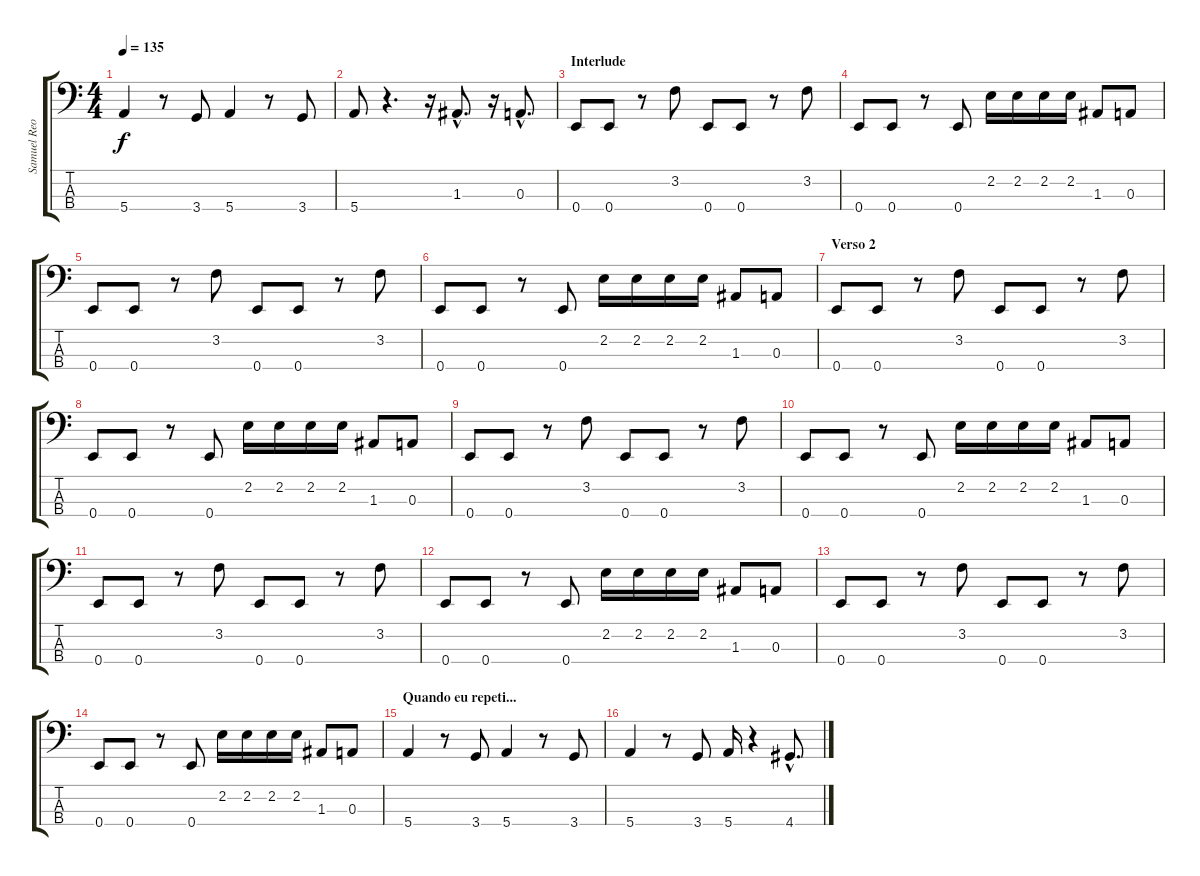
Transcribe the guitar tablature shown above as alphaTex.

\track ("Samuel Reoli" "Samuel Reo") {instrument electricbassfinger}
\staff {score tabs}
\tuning (G2 D2 A1 E1) {hide}
\ts (4 4)
\tempo 135
\clef f4
\ks c
5.4.4{dy f} r.8 3.4.8 5.4.4 r.8 3.4.8 |
5.4.8 r.4{d} r.16 1.3{hac}.8{d} r.16 0.3{hac}.8{d} |
\section ("" "Interlude")
0.4.8 0.4.8 r.8 3.2.8 0.4.8 0.4.8 r.8 3.2.8 |
0.4.8 0.4.8 r.8 0.4.8 2.2.16 2.2.16 2.2.16 2.2.16 1.3.8 0.3.8 |
0.4.8 0.4.8 r.8 3.2.8 0.4.8 0.4.8 r.8 3.2.8 |
0.4.8 0.4.8 r.8 0.4.8 2.2.16 2.2.16 2.2.16 2.2.16 1.3.8 0.3.8 |
\section ("" "Verso 2")
0.4.8 0.4.8 r.8 3.2.8 0.4.8 0.4.8 r.8 3.2.8 |
0.4.8 0.4.8 r.8 0.4.8 2.2.16 2.2.16 2.2.16 2.2.16 1.3.8 0.3.8 |
0.4.8 0.4.8 r.8 3.2.8 0.4.8 0.4.8 r.8 3.2.8 |
0.4.8 0.4.8 r.8 0.4.8 2.2.16 2.2.16 2.2.16 2.2.16 1.3.8 0.3.8 |
0.4.8 0.4.8 r.8 3.2.8 0.4.8 0.4.8 r.8 3.2.8 |
0.4.8 0.4.8 r.8 0.4.8 2.2.16 2.2.16 2.2.16 2.2.16 1.3.8 0.3.8 |
0.4.8 0.4.8 r.8 3.2.8 0.4.8 0.4.8 r.8 3.2.8 |
0.4.8 0.4.8 r.8 0.4.8 2.2.16 2.2.16 2.2.16 2.2.16 1.3.8 0.3.8 |
\section ("" "Quando eu repeti...")
5.4.4 r.8 3.4.8 5.4.4 r.8 3.4.8 |
5.4.4 r.8 3.4.8 5.4.16 r.4 4.4{hac}.8{d}
